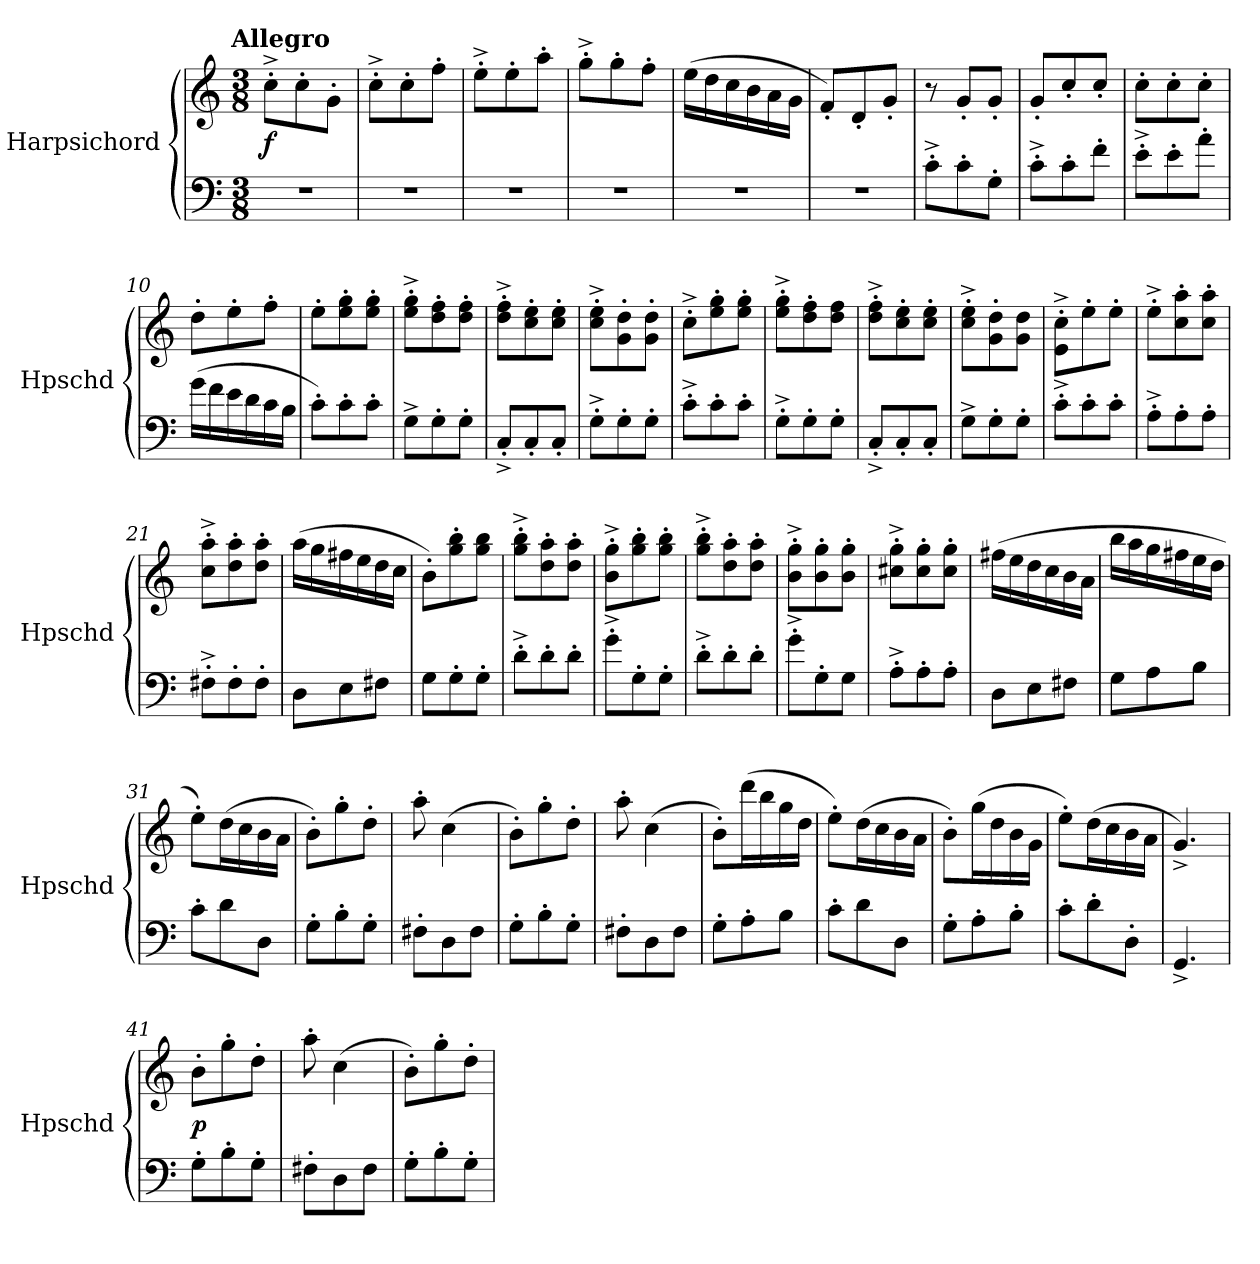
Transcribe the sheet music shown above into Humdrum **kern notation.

**kern	**kern	**dynam
*part1	*part1	*part1
*staff2	*staff1	*staff1/2
*I"Harpsichord	*	*
*I'Hpschd	*	*
*clefF4	*clefG2	*
*k[]	*k[]	*
*C:	*C:	*
!!LO:TX:omd:t=Allegro
*M3/8	*M3/8	*
*MM156	*MM156	*
=1	=1	=1
4.r	8cc'^\L	f
.	8cc'\	.
.	8g'\J	.
=2	=2	=2
4.r	8cc'^\L	.
.	8cc'\	.
.	8ff'\J	.
=3	=3	=3
4.r	8ee'^\L	.
.	8ee'\	.
.	8aa'\J	.
=4	=4	=4
4.r	8gg'^\L	.
.	8gg'\	.
.	8ff'\J	.
=5	=5	=5
4.r	(16ee\LL	.
.	16dd\	.
.	16cc\	.
.	16b\	.
.	16a\	.
.	16g\JJ	.
=6	=6	=6
4.r	8f'/L)	.
.	8d'/	.
.	8g'/J	.
=7	=7	=7
8c'^\L	8r	.
8c'\	8g'/L	.
8G'\J	8g'/J	.
=8	=8	=8
8c'^\L	8g'/L	.
8c'\	8cc'/	.
8f'\J	8cc'/J	.
=9	=9	=9
8e'^\L	8cc'\L	.
8e'\	8cc'\	.
8a'\J	8cc'\J	.
=10	=10	=10
(16g\LL	8dd'\L	.
16f\	.	.
16e\	8ee'\	.
16d\	.	.
16c\	8ff'\J	.
16B\JJ	.	.
=11	=11	=11
8c'\L)	8ee'\L	.
8c'\	8ee'\ 8gg'\	.
8c'\J	8ee'\ 8gg'\J	.
=12	=12	=12
8G^\L	8ee'^\ 8gg'^\L	.
8G'\	8dd'\ 8ff'\	.
8G'\J	8dd'\ 8ff'\J	.
=13	=13	=13
8C'^/L	8dd'^\ 8ff'^\L	.
8C'/	8cc'\ 8ee'\	.
8C'/J	8cc'\ 8ee'\J	.
=14	=14	=14
8G'^\L	8cc'^\ 8ee'^\L	.
8G'\	8g'\ 8dd'\	.
8G'\J	8g'\ 8dd'\J	.
=15	=15	=15
8c'^\L	8cc'^\L	.
8c'\	8ee'\ 8gg'\	.
8c'\J	8ee'\ 8gg'\J	.
=16	=16	=16
8G'^\L	8ee'^\ 8gg'^\L	.
8G'\	8dd'\ 8ff'\	.
8G'\J	8dd\ 8ff\J	.
=17	=17	=17
8C'^/L	8dd'^\ 8ff'^\L	.
8C'/	8cc'\ 8ee'\	.
8C'/J	8cc'\ 8ee'\J	.
=18	=18	=18
8G^\L	8cc'^\ 8ee'^\L	.
8G'\	8g'\ 8dd'\	.
8G'\J	8g\ 8dd\J	.
=19	=19	=19
8c'^\L	8e'^\ 8cc'^\L	.
8c'\	8ee'\	.
8c'\J	8ee'\J	.
=20	=20	=20
8A'^\L	8ee'^\L	.
8A'\	8cc'\ 8aa'\	.
8A'\J	8cc'\ 8aa'\J	.
=21	=21	=21
8F#X'^\L	8cc'^\ 8aa'^\L	.
8F#'\	8dd'\ 8aa'\	.
8F#'\J	8dd'\ 8aa'\J	.
=22	=22	=22
8D\L	(16aa\LL	.
.	16gg\	.
8E\	16ff#X\	.
.	16ee\	.
8F#X\J	16dd\	.
.	16cc\JJ	.
=23	=23	=23
8G\L	8b'\L)	.
8G'\	8gg'\ 8bb'\	.
8G'\J	8gg\ 8bb\J	.
=24	=24	=24
8d'^\L	8gg'^\ 8bb'^\L	.
8d'\	8dd'\ 8aa'\	.
8d'\J	8dd'\ 8aa'\J	.
=25	=25	=25
8g'^\L	8b'^\ 8gg'^\L	.
8G'\	8gg'\ 8bb'\	.
8G'\J	8gg'\ 8bb'\J	.
=26	=26	=26
8d'^\L	8gg'^\ 8bb'^\L	.
8d'\	8dd'\ 8aa'\	.
8d'\J	8dd'\ 8aa'\J	.
=27	=27	=27
8g'^\L	8b'^\ 8gg'^\L	.
8G'\	8b'\ 8gg'\	.
8G\J	8b'\ 8gg'\J	.
=28	=28	=28
8A'^\L	8cc#X'^\ 8gg'^\L	.
8A'\	8cc#'\ 8gg'\	.
8A'\J	8cc#'\ 8gg'\J	.
=29	=29	=29
8D\L	(16ff#X\LL	.
.	16ee\	.
8E\	16dd\	.
.	16cc\	.
8F#X\J	16b\	.
.	16a\JJ	.
=30	=30	=30
8G\L	16bb\LL	.
.	16aa\	.
8A\	16gg\	.
.	16ff#X\	.
8B\J	16ee\	.
.	16dd\JJ	.
=31	=31	=31
8c'\L	8ee'\L)	.
8d\	(16dd\L	.
.	16cc\	.
8D\J	16b\	.
.	16a\JJ	.
=32	=32	=32
8G'\L	8b'\L)	.
8B'\	8gg'\	.
8G'\J	8dd'\J	.
=33	=33	=33
8F#X'\L	8aa'\	.
8D\	(4cc\	.
8F#\J	.	.
=34	=34	=34
8G'\L	8b'\L)	.
8B'\	8gg'\	.
8G'\J	8dd'\J	.
=35	=35	=35
8F#X'\L	8aa'\	.
8D\	(4cc\	.
8F#\J	.	.
=36	=36	=36
8G'\L	8b'\L)	.
8A'\	(16ddd\L	.
.	16bb\	.
8B\J	16gg\	.
.	16dd\JJ	.
=37	=37	=37
8c'\L	8ee'\L)	.
8d\	(16dd\L	.
.	16cc\	.
8D\J	16b\	.
.	16a\JJ	.
=38	=38	=38
8G'\L	8b'\L)	.
8A'\	(16gg\L	.
.	16dd\	.
8B'\J	16b\	.
.	16g\JJ	.
=39	=39	=39
8c'\L	8ee'\L)	.
8d'\	(16dd\L	.
.	16cc\	.
8D'\J	16b\	.
.	16a\JJ	.
=40	=40	=40
4.GG^/	4.g^/)	.
=41	=41	=41
8G'\L	8b'\L	p
8B'\	8gg'\	.
8G'\J	8dd'\J	.
=42	=42	=42
8F#X'\L	8aa'\	.
8D\	(4cc\	.
8F#\J	.	.
=43	=43	=43
8G'\L	8b'\L)	.
8B'\	8gg'\	.
8G'\J	8dd'\J	.
=	=	=
*-	*-	*-
